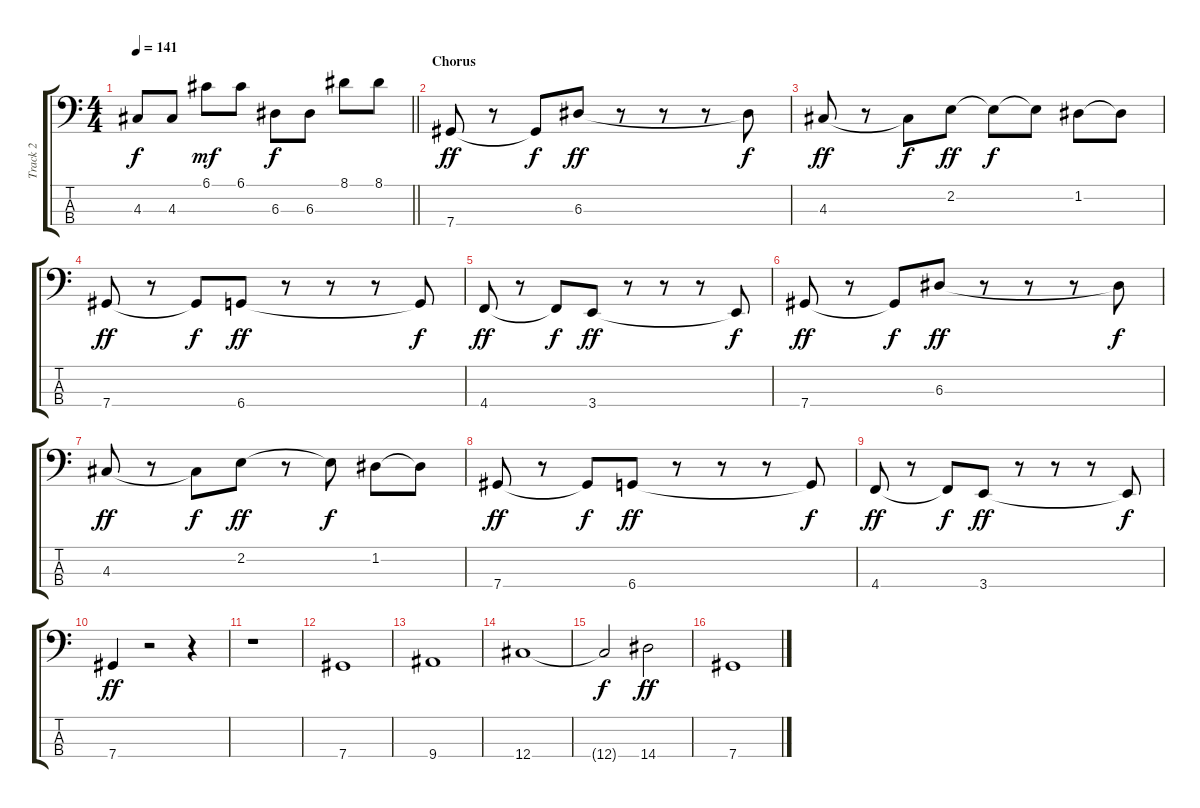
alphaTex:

\track ("Track 2" "Track 2") {instrument electricbassfinger}
\staff {score tabs}
\tuning (G2 D2 A1 Db1) {hide}
\ts (4 4)
\tempo 141
\clef f4
\barLineRight lightlight
\ks c
4.3.8{dy f} 4.3.8 6.1.8{dy mf} 6.1.8 6.3.8{dy f} 6.3.8 8.1.8 8.1.8 |
\section ("" "Chorus")
7.4.8{dy ff} r.8 7.4{t}.8{dy f} 6.3.8{dy ff} r.8 r.8 r.8 6.3{t}.8{dy f} |
4.3.8{dy ff} r.8 4.3{t}.8{dy f} 2.2.8{dy ff} 2.2{t}.8{dy f} 2.2{t}.8 1.2.8 1.2{t}.8 |
7.4.8{dy ff} r.8 7.4{t}.8{dy f} 6.4.8{dy ff} r.8 r.8 r.8 6.4{t}.8{dy f} |
4.4.8{dy ff} r.8 4.4{t}.8{dy f} 3.4.8{dy ff} r.8 r.8 r.8 3.4{t}.8{dy f} |
7.4.8{dy ff} r.8 7.4{t}.8{dy f} 6.3.8{dy ff} r.8 r.8 r.8 6.3{t}.8{dy f} |
4.3.8{dy ff} r.8 4.3{t}.8{dy f} 2.2.8{dy ff} r.8 2.2{t}.8{dy f} 1.2.8 1.2{t}.8 |
7.4.8{dy ff} r.8 7.4{t}.8{dy f} 6.4.8{dy ff} r.8 r.8 r.8 6.4{t}.8{dy f} |
4.4.8{dy ff} r.8 4.4{t}.8{dy f} 3.4.8{dy ff} r.8 r.8 r.8 3.4{t}.8{dy f} |
7.4.4{dy ff} r.2 r.4 |
r.1 |
7.4.1 |
9.4.1 |
12.4.1 |
12.4{t}.2{dy f} 14.4.2{dy ff} |
7.4.1
